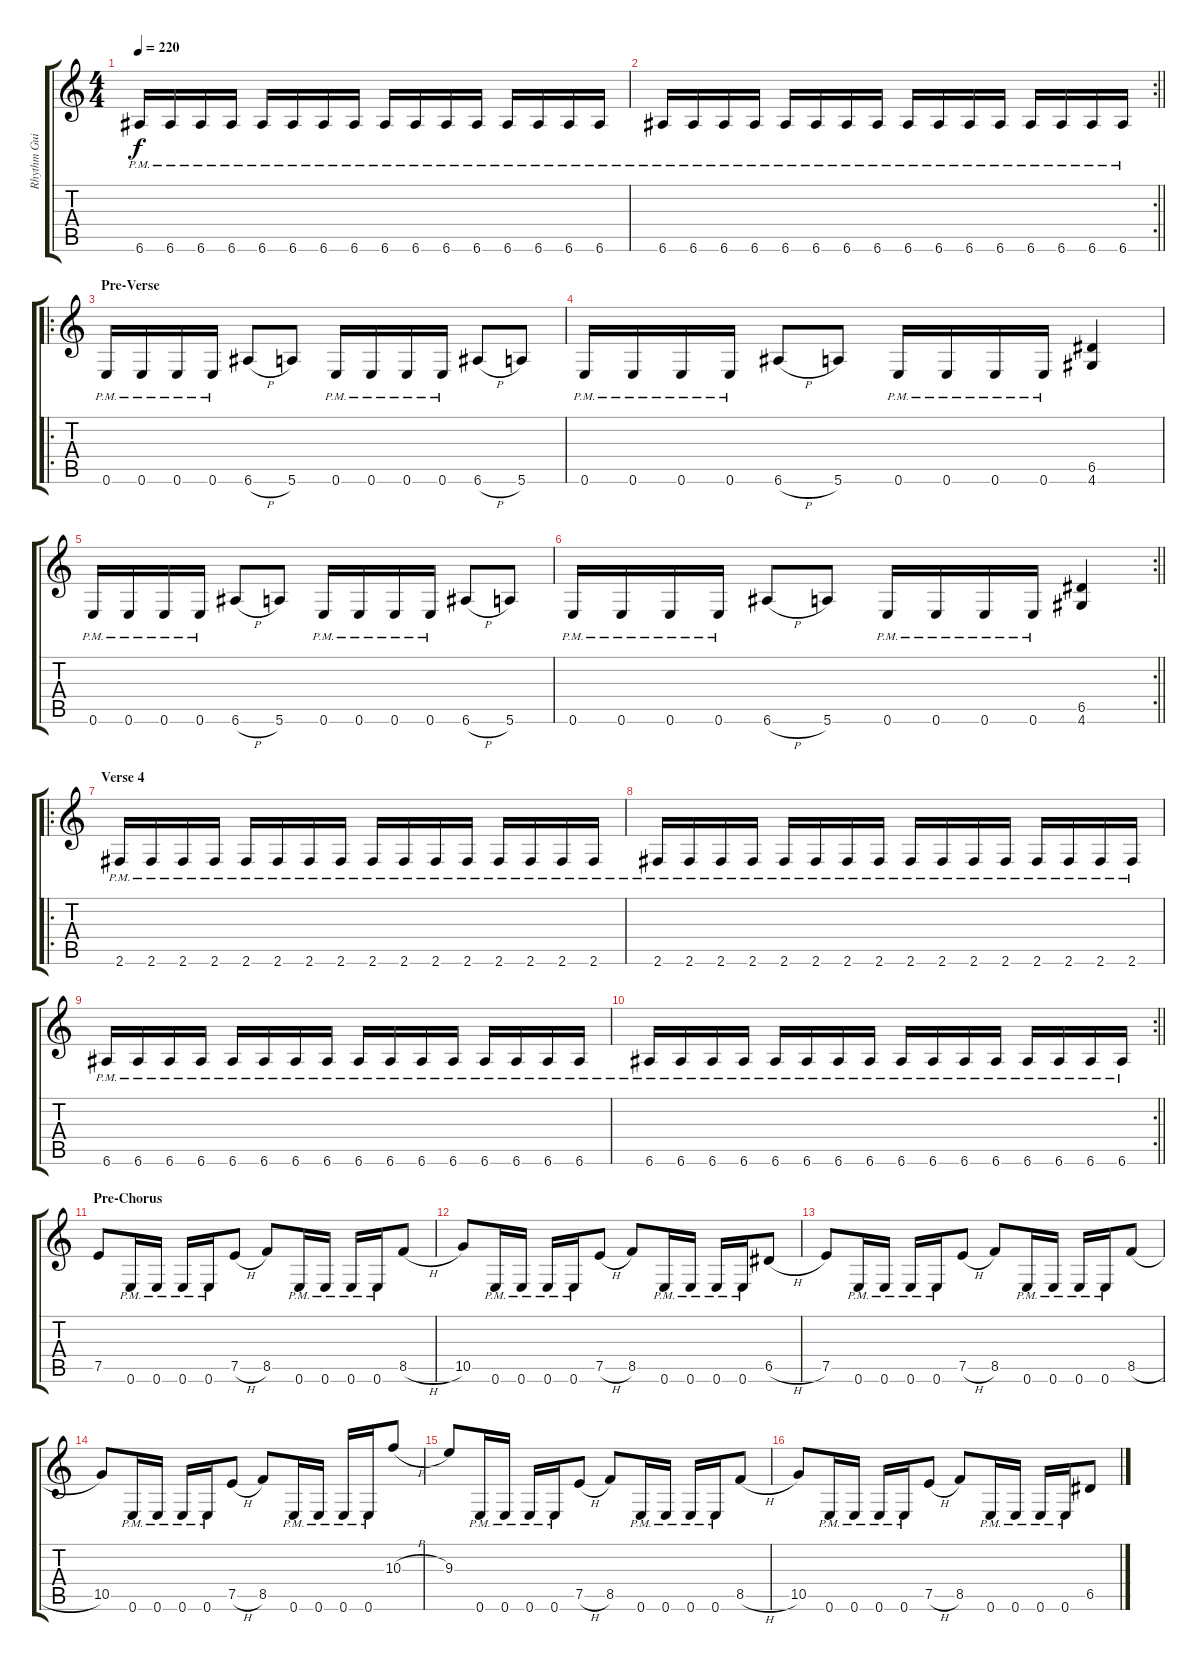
\track ("Rhythm Guitar" "Rhythm Gui") {instrument distortionguitar}
\staff {score tabs}
\tuning (E4 B3 G3 D3 A2 E2) {hide}
\ts (4 4)
\tempo 220
\clef g2
\ks c
6.6{pm}.16{dy f} 6.6{pm}.16 6.6{pm}.16 6.6{pm}.16 6.6{pm}.16 6.6{pm}.16 6.6{pm}.16 6.6{pm}.16 6.6{pm}.16 6.6{pm}.16 6.6{pm}.16 6.6{pm}.16 6.6{pm}.16 6.6{pm}.16 6.6{pm}.16 6.6{pm}.16 |
\rc 2
\barLineRight lightlight
6.6{pm}.16 6.6{pm}.16 6.6{pm}.16 6.6{pm}.16 6.6{pm}.16 6.6{pm}.16 6.6{pm}.16 6.6{pm}.16 6.6{pm}.16 6.6{pm}.16 6.6{pm}.16 6.6{pm}.16 6.6{pm}.16 6.6{pm}.16 6.6{pm}.16 6.6{pm}.16 |
\ro
\section ("" "Pre-Verse")
0.6{pm}.16 0.6{pm}.16 0.6{pm}.16 0.6{pm}.16 6.6{h}.8 5.6.8 0.6{pm}.16 0.6{pm}.16 0.6{pm}.16 0.6{pm}.16 6.6{h}.8 5.6.8 |
0.6{pm}.16 0.6{pm}.16 0.6{pm}.16 0.6{pm}.16 6.6{h}.8 5.6.8 0.6{pm}.16 0.6{pm}.16 0.6{pm}.16 0.6{pm}.16 (6.5 4.6).4 |
0.6{pm}.16 0.6{pm}.16 0.6{pm}.16 0.6{pm}.16 6.6{h}.8 5.6.8 0.6{pm}.16 0.6{pm}.16 0.6{pm}.16 0.6{pm}.16 6.6{h}.8 5.6.8 |
\rc 2
\barLineRight lightlight
0.6{pm}.16 0.6{pm}.16 0.6{pm}.16 0.6{pm}.16 6.6{h}.8 5.6.8 0.6{pm}.16 0.6{pm}.16 0.6{pm}.16 0.6{pm}.16 (6.5 4.6).4 |
\ro
\section ("" "Verse 4")
2.6{pm}.16 2.6{pm}.16 2.6{pm}.16 2.6{pm}.16 2.6{pm}.16 2.6{pm}.16 2.6{pm}.16 2.6{pm}.16 2.6{pm}.16 2.6{pm}.16 2.6{pm}.16 2.6{pm}.16 2.6{pm}.16 2.6{pm}.16 2.6{pm}.16 2.6{pm}.16 |
2.6{pm}.16 2.6{pm}.16 2.6{pm}.16 2.6{pm}.16 2.6{pm}.16 2.6{pm}.16 2.6{pm}.16 2.6{pm}.16 2.6{pm}.16 2.6{pm}.16 2.6{pm}.16 2.6{pm}.16 2.6{pm}.16 2.6{pm}.16 2.6{pm}.16 2.6{pm}.16 |
6.6{pm}.16 6.6{pm}.16 6.6{pm}.16 6.6{pm}.16 6.6{pm}.16 6.6{pm}.16 6.6{pm}.16 6.6{pm}.16 6.6{pm}.16 6.6{pm}.16 6.6{pm}.16 6.6{pm}.16 6.6{pm}.16 6.6{pm}.16 6.6{pm}.16 6.6{pm}.16 |
\rc 2
\barLineRight lightlight
6.6{pm}.16 6.6{pm}.16 6.6{pm}.16 6.6{pm}.16 6.6{pm}.16 6.6{pm}.16 6.6{pm}.16 6.6{pm}.16 6.6{pm}.16 6.6{pm}.16 6.6{pm}.16 6.6{pm}.16 6.6{pm}.16 6.6{pm}.16 6.6{pm}.16 6.6{pm}.16 |
\section ("" "Pre-Chorus")
7.5.8 0.6{pm}.16 0.6{pm}.16 0.6{pm}.16 0.6{pm}.16 7.5{h}.8 8.5.8 0.6{pm}.16 0.6{pm}.16 0.6{pm}.16 0.6{pm}.16 8.5{h}.8 |
10.5.8 0.6{pm}.16 0.6{pm}.16 0.6{pm}.16 0.6{pm}.16 7.5{h}.8 8.5.8 0.6{pm}.16 0.6{pm}.16 0.6{pm}.16 0.6{pm}.16 6.5{h}.8 |
7.5.8 0.6{pm}.16 0.6{pm}.16 0.6{pm}.16 0.6{pm}.16 7.5{h}.8 8.5.8 0.6{pm}.16 0.6{pm}.16 0.6{pm}.16 0.6{pm}.16 8.5{h}.8 |
10.5.8 0.6{pm}.16 0.6{pm}.16 0.6{pm}.16 0.6{pm}.16 7.5{h}.8 8.5.8 0.6{pm}.16 0.6{pm}.16 0.6{pm}.16 0.6{pm}.16 10.3{h}.8 |
9.3.8 0.6{pm}.16 0.6{pm}.16 0.6{pm}.16 0.6{pm}.16 7.5{h}.8 8.5.8 0.6{pm}.16 0.6{pm}.16 0.6{pm}.16 0.6{pm}.16 8.5{h}.8 |
10.5.8 0.6{pm}.16 0.6{pm}.16 0.6{pm}.16 0.6{pm}.16 7.5{h}.8 8.5.8 0.6{pm}.16 0.6{pm}.16 0.6{pm}.16 0.6{pm}.16 6.5{h}.8
